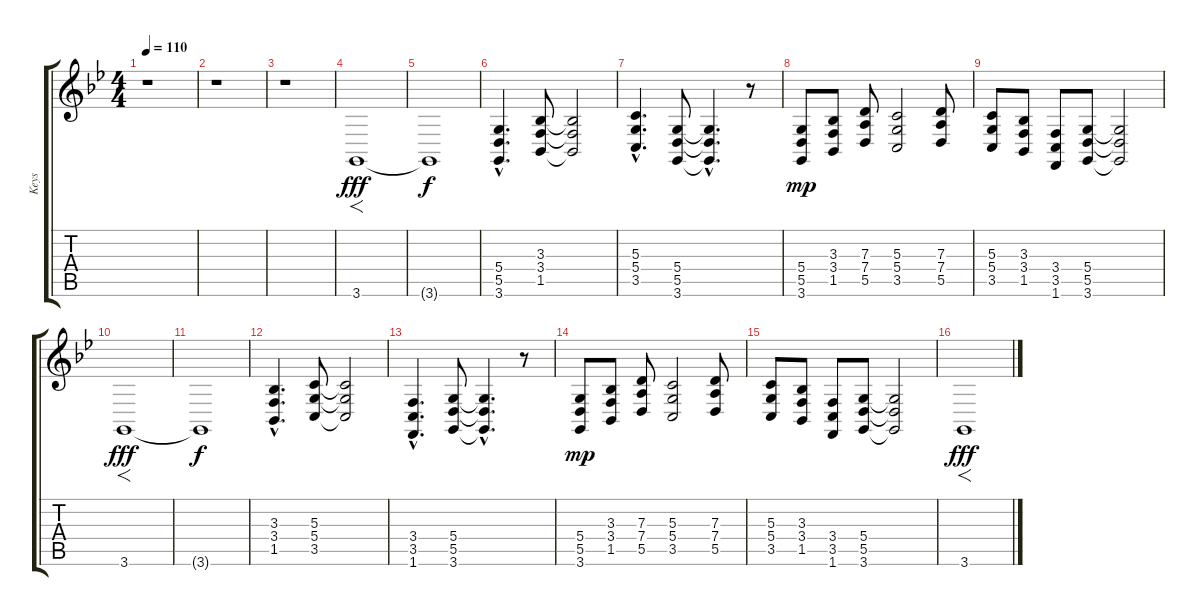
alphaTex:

\track ("Keys" "Keys") {instrument churchorgan}
\staff {score tabs}
\tuning (E4 B3 G3 D3 A2 E2) {hide}
\ts (4 4)
\tempo 110
\clef g2
\ks gminor
r.1{dy fff instrument churchorgan} |
r.1 |
r.1 |
3.6.1{f volume 14 instrument percussiveorgan} |
3.6{t}.1{dy f} |
(5.4{hac} 5.5{hac} 3.6{hac}).4{d volume 12 instrument churchorgan} (3.3 3.4 1.5).8 (3.3{t} 3.4{t} 1.5{t}).2 |
(5.3{hac} 5.4{hac} 3.5{hac}).4{d} (5.4 5.5 3.6).8 (5.4{hac t} 5.5{hac t} 3.6{hac t}).4{d} r.8 |
(5.4 5.5 3.6).8{dy mp} (3.3 3.4 1.5).8 (7.3 7.4 5.5).8 (5.3 5.4 3.5).2 (7.3 7.4 5.5).8 |
(5.3 5.4 3.5).8 (3.3 3.4 1.5).8 (3.4 3.5 1.6).8 (5.4 5.5 3.6).8 (5.4{t} 5.5{t} 3.6{t}).2 |
3.6.1{f dy fff volume 14 instrument percussiveorgan} |
3.6{t}.1{dy f} |
(3.3{hac} 3.4{hac} 1.5{hac}).4{d volume 12 instrument churchorgan} (5.3 5.4 3.5).8 (5.3{t} 5.4{t} 3.5{t}).2 |
(3.4{hac} 3.5{hac} 1.6{hac}).4{d} (5.4 5.5 3.6).8 (5.4{hac t} 5.5{hac t} 3.6{hac t}).4{d} r.8 |
(5.4 5.5 3.6).8{dy mp} (3.3 3.4 1.5).8 (7.3 7.4 5.5).8 (5.3 5.4 3.5).2 (7.3 7.4 5.5).8 |
(5.3 5.4 3.5).8 (3.3 3.4 1.5).8 (3.4 3.5 1.6).8 (5.4 5.5 3.6).8 (5.4{t} 5.5{t} 3.6{t}).2 |
3.6.1{f dy fff volume 14 instrument percussiveorgan}
